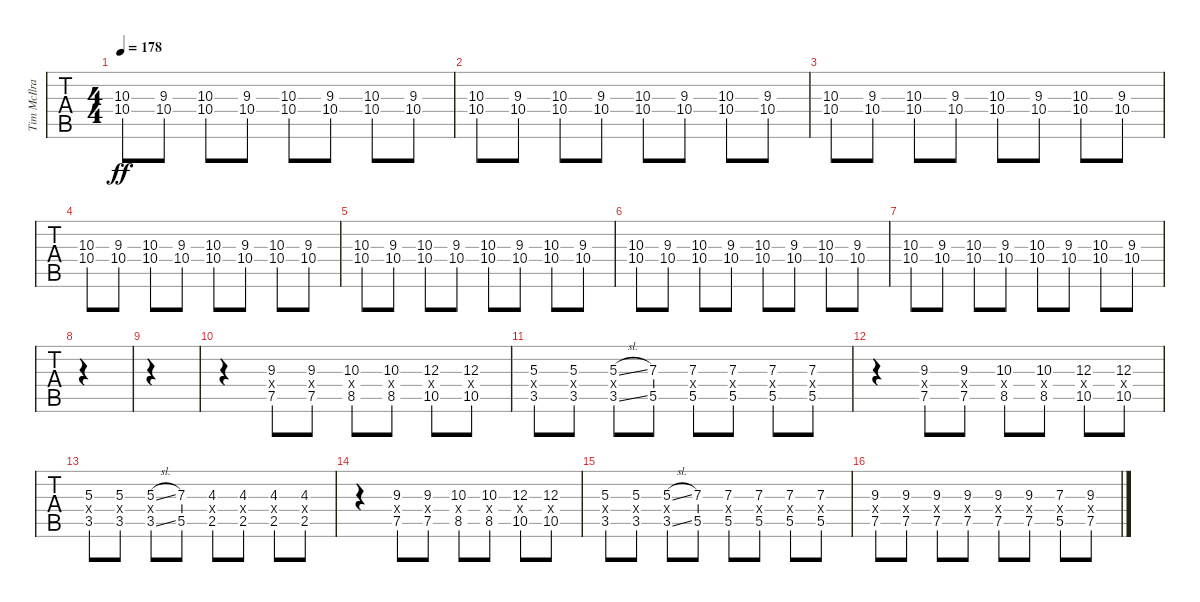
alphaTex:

\track ("Tim McIlrath - Guitar One" "Tim McIlra") {instrument distortionguitar}
\staff {tabs}
\tuning (Eb4 Bb3 Gb3 Db3 Ab2 Eb2) {hide}
\ts (4 4)
\tempo 178
\clef g2
\ks c
(10.3 10.4).8{dy ff} (9.3 10.4).8 (10.3 10.4).8 (9.3 10.4).8 (10.3 10.4).8 (9.3 10.4).8 (10.3 10.4).8 (9.3 10.4).8 |
(10.3 10.4).8 (9.3 10.4).8 (10.3 10.4).8 (9.3 10.4).8 (10.3 10.4).8 (9.3 10.4).8 (10.3 10.4).8 (9.3 10.4).8 |
(10.3 10.4).8 (9.3 10.4).8 (10.3 10.4).8 (9.3 10.4).8 (10.3 10.4).8 (9.3 10.4).8 (10.3 10.4).8 (9.3 10.4).8 |
(10.3 10.4).8 (9.3 10.4).8 (10.3 10.4).8 (9.3 10.4).8 (10.3 10.4).8 (9.3 10.4).8 (10.3 10.4).8 (9.3 10.4).8 |
(10.3 10.4).8 (9.3 10.4).8 (10.3 10.4).8 (9.3 10.4).8 (10.3 10.4).8 (9.3 10.4).8 (10.3 10.4).8 (9.3 10.4).8 |
(10.3 10.4).8 (9.3 10.4).8 (10.3 10.4).8 (9.3 10.4).8 (10.3 10.4).8 (9.3 10.4).8 (10.3 10.4).8 (9.3 10.4).8 |
(10.3 10.4).8 (9.3 10.4).8 (10.3 10.4).8 (9.3 10.4).8 (10.3 10.4).8 (9.3 10.4).8 (10.3 10.4).8 (9.3 10.4).8 |
|
|
r.4 (9.3 7.4{x} 7.5).8 (9.3 7.4{x} 7.5).8 (10.3 8.4{x} 8.5).8 (10.3 8.4{x} 8.5).8 (12.3 10.4{x} 10.5).8 (12.3 10.4{x} 10.5).8 |
(5.3 3.4{x} 3.5).8 (5.3 3.4{x} 3.5).8 (5.3{sl} 3.4{x} 3.5{sl}).8 (7.3 5.5).8 (7.3 5.4{x} 5.5).8 (7.3 5.4{x} 5.5).8 (7.3 5.4{x} 5.5).8 (7.3 5.4{x} 5.5).8 |
r.4 (9.3 7.4{x} 7.5).8 (9.3 7.4{x} 7.5).8 (10.3 8.4{x} 8.5).8 (10.3 8.4{x} 8.5).8 (12.3 10.4{x} 10.5).8 (12.3 10.4{x} 10.5).8 |
(5.3 3.4{x} 3.5).8 (5.3 3.4{x} 3.5).8 (5.3{sl} 3.4{x} 3.5{sl}).8 (7.3 5.5).8 (4.3 5.4{x} 2.5).8 (4.3 5.4{x} 2.5).8 (4.3 5.4{x} 2.5).8 (4.3 5.4{x} 2.5).8 |
r.4 (9.3 7.4{x} 7.5).8 (9.3 7.4{x} 7.5).8 (10.3 8.4{x} 8.5).8 (10.3 8.4{x} 8.5).8 (12.3 10.4{x} 10.5).8 (12.3 10.4{x} 10.5).8 |
(5.3 3.4{x} 3.5).8 (5.3 3.4{x} 3.5).8 (5.3{sl} 3.4{x} 3.5{sl}).8 (7.3 5.5).8 (7.3 5.4{x} 5.5).8 (7.3 5.4{x} 5.5).8 (7.3 5.4{x} 5.5).8 (7.3 5.4{x} 5.5).8 |
(9.3 7.4{x} 7.5).8 (9.3 7.4{x} 7.5).8 (9.3 7.4{x} 7.5).8 (9.3 7.4{x} 7.5).8 (9.3 7.4{x} 7.5).8 (9.3 7.4{x} 7.5).8 (7.3 5.4{x} 5.5).8 (9.3 7.4{x} 7.5).8
